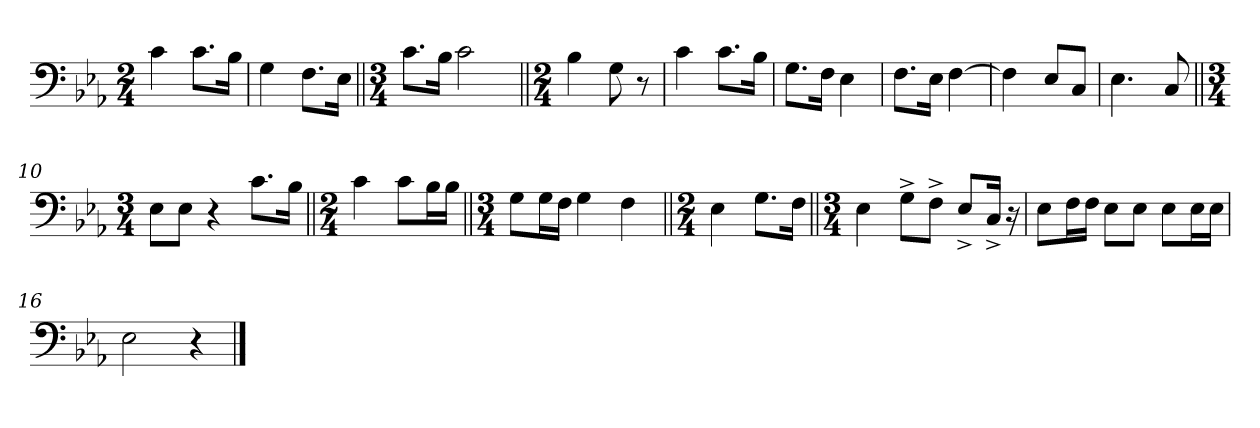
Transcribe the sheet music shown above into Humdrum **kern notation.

**kern
*part1
*staff1
*clefF4
*k[b-e-a-]
*M2/4
=1
4c\
8.c\L
16B-\Jk
=2
4G\
8.F\L
16E-\Jk
=3||
*M3/4
8.c\L
16B-\Jk
2c\
=4||
*M2/4
4B-\
8G\
8r
=5
4c\
8.c\L
16B-\Jk
=6
8.G\L
16F\Jk
4E-\
=7
8.F\L
16E-\Jk
[4F\
=8
4F\]
8E-/L
8C/J
=9
4.E-\
8C/
=10||
*M3/4
8E-\L
8E-\J
4r
8.c\L
16B-\Jk
=11||
*M2/4
4c\
8c\L
16B-\L
16B-\JJ
=12||
*M3/4
8G\L
16G\L
16F\JJ
4G\
4F\
=13||
*M2/4
4E-\
8.G\L
16F\Jk
=14||
*M3/4
4E-\
8G^\L
8F^\J
8E-^/L
16C^/Jk
16r
=15
8E-\L
16F\L
16F\JJ
8E-\L
8E-\J
8E-\L
16E-\L
16E-\JJ
=16
2E-\
4r
==
*-
